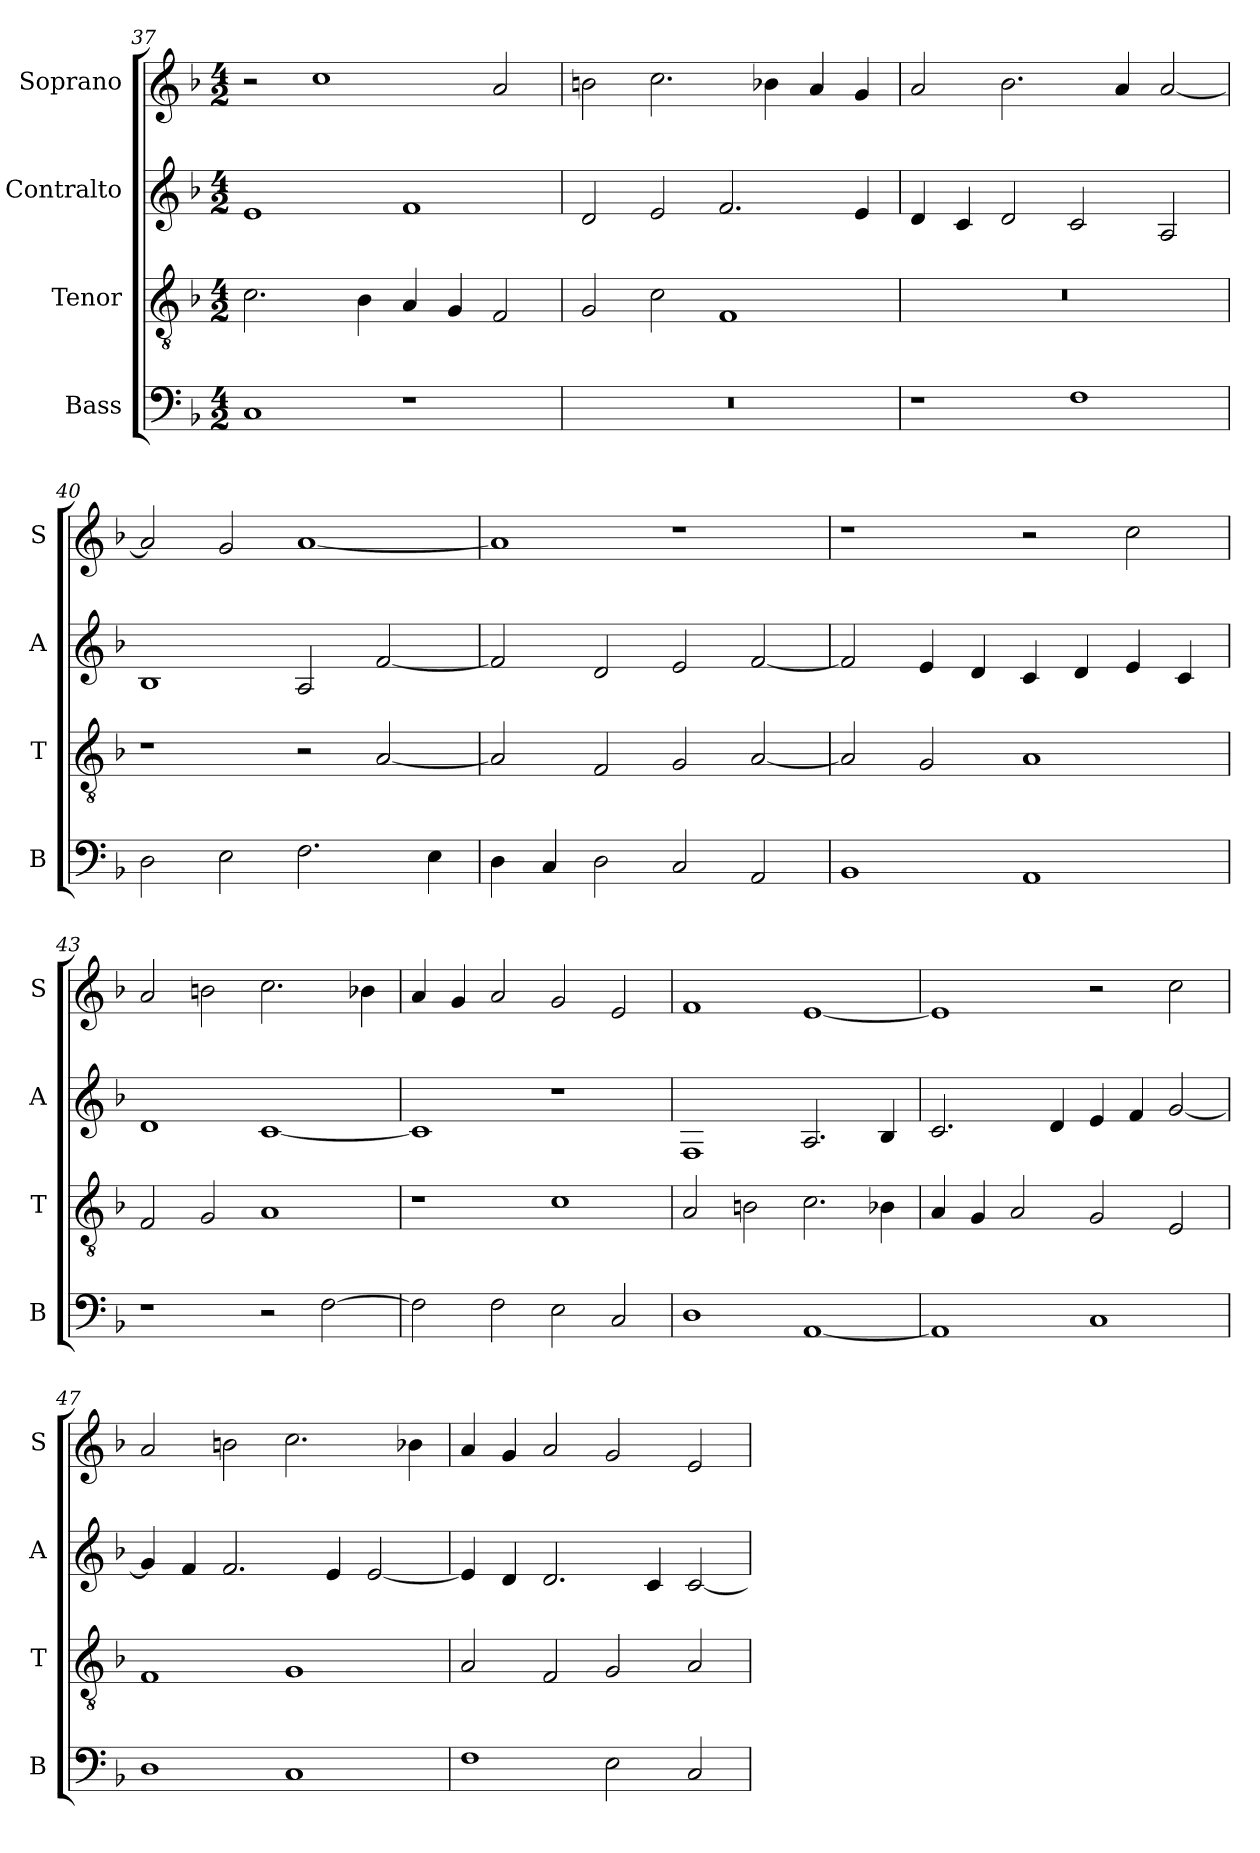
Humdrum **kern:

**kern	**kern	**kern	**kern
*part4	*part3	*part2	*part1
*staff4	*staff3	*staff2	*staff1
*I"Bass	*I"Tenor	*I"Contralto	*I"Soprano
*I'B	*I'T	*I'A	*I'S
*clefF4	*clefGv2	*clefG2	*clefG2
*k[b-]	*k[b-]	*k[b-]	*k[b-]
*F:ion	*F:ion	*F:ion	*F:ion
*M4/2	*M4/2	*M4/2	*M4/2
=37	=37	=37	=37
1C	2.c	1e	2r
.	.	.	1cc
.	4B-	.	.
1r	4A	1f	.
.	4G	.	.
.	2F	.	2a
=38	=38	=38	=38
0r	2G	2d	2bn
.	2c	2e	2.cc
.	1F	2.f	.
.	.	.	4b-X
.	.	.	4a
.	.	4e	4g
=39	=39	=39	=39
1r	0r	4d	2a
.	.	4c	.
.	.	2d	2.b-
1F	.	2c	.
.	.	.	4a
.	.	2A	[2a
=40	=40	=40	=40
2D	1r	1B-	2a]
2E	.	.	2g
2.F	2r	2A	[1a
.	[2A	[2f	.
4E	.	.	.
=41	=41	=41	=41
4D	2A]	2f]	1a]
4C	.	.	.
2D	2F	2d	.
2C	2G	2e	1r
2AA	[2A	[2f	.
=42	=42	=42	=42
1BB-	2A]	2f]	1r
.	2G	4e	.
.	.	4d	.
1AA	1A	4c	2r
.	.	4d	.
.	.	4e	2cc
.	.	4c	.
=43	=43	=43	=43
1r	2F	1d	2a
.	2G	.	2bn
2r	1A	[1c	2.cc
[2F	.	.	.
.	.	.	4b-X
=44	=44	=44	=44
2F]	1r	1c]	4a
.	.	.	4g
2F	.	.	2a
2E	1c	1r	2g
2C	.	.	2e
=45	=45	=45	=45
1D	2A	1F	1f
.	2Bn	.	.
[1AA	2.c	2.A	[1e
.	4B-X	4B-	.
=46	=46	=46	=46
1AA]	4A	2.c	1e]
.	4G	.	.
.	2A	.	.
.	.	4d	.
1C	2G	4e	2r
.	.	4f	.
.	2E	[2g	2cc
=47	=47	=47	=47
1D	1F	4g]	2a
.	.	4f	.
.	.	2.f	2bn
1C	1G	.	2.cc
.	.	4e	.
.	.	[2e	.
.	.	.	4b-X
=48	=48	=48	=48
1F	2A	4e]	4a
.	.	4d	4g
.	2F	2.d	2a
2E	2G	.	2g
.	.	4c	.
2C	2A	[2c	2e
=	=	=	=
*-	*-	*-	*-
